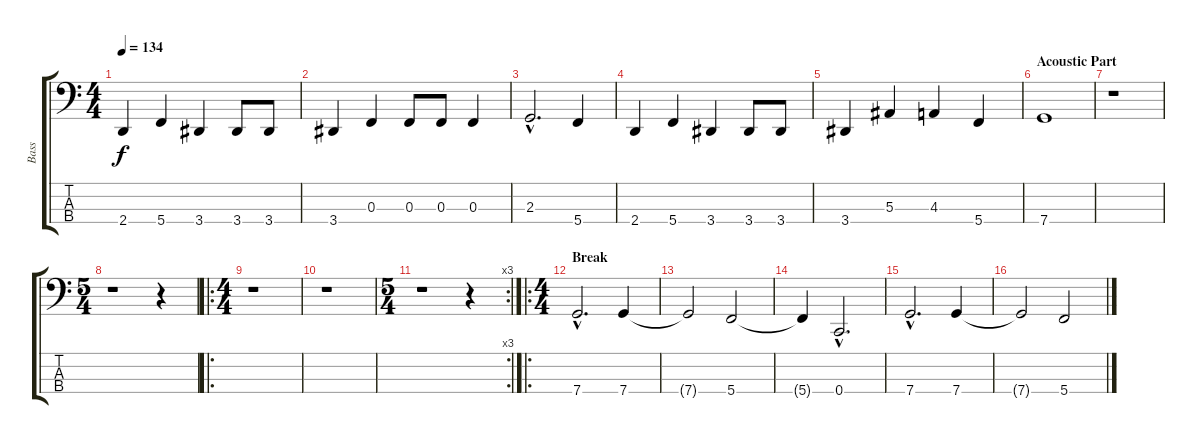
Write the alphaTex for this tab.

\track ("Bass" "Bass") {instrument electricbassfinger}
\staff {score tabs}
\tuning (Eb2 Bb1 F1 C1) {hide}
\ts (4 4)
\tempo 134
\clef f4
\ks c
2.4.4{dy f} 5.4.4 3.4.4 3.4.8 3.4.8 |
3.4.4 0.3.4 0.3.8 0.3.8 0.3.4 |
2.3{hac}.2{d} 5.4.4 |
2.4.4 5.4.4 3.4.4 3.4.8 3.4.8 |
3.4.4 5.3.4 4.3.4 5.4.4 |
\section ("" "Acoustic Part")
7.4.1 |
r.1 |
\ts (5 4)
r.1 r.4 |
\ro
\ts (4 4)
r.1 |
r.1 |
\rc 3
\ts (5 4)
r.1 r.4 |
\ro
\ts (4 4)
\section ("" "Break")
7.4{hac}.2{d} 7.4.4 |
7.4{t}.2 5.4.2 |
5.4{t}.4 0.4{hac}.2{d} |
7.4{hac}.2{d} 7.4.4 |
7.4{t}.2 5.4.2
